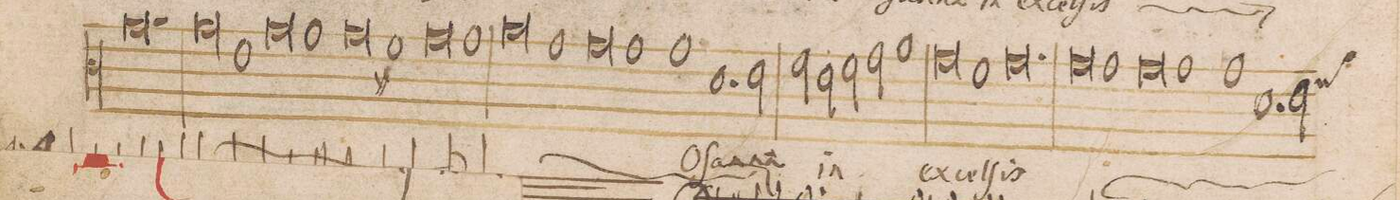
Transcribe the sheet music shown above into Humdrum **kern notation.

**kern	**text
*I"DISCANTVS	*
*clefC3	*
*k[]	*
*met(C|)	*
*M3/1	*
0.g	-ſis
=49	=49
0g	O-
1e	-ſan-
=50	=50
0g	-na
1g	in
=51	=51
0g	ex-
1f#X	-cel-
=52	=52
0g	-ſis
*	*ij
1g	O-
=53	=53
0a	-ſan-
1g	-na
=54	=54
0g	O-
1g	-ſan-
=55	=55
1g	-na
*	*Xij
1.d	O-
2e\	.
=56	=56
2f\	-ſan-
2e\	.
2f\	.
2g\	-na
1a	in
=57	=57
0g	ex-
1f	-cel-
=58	=58
0.g	-ſis
*	*ij
=59	=59
0g	O-
1g	-ſan-
=60	=60
0g	-na
1g	in
=61	=61
1g	ex-
1.d	-cel-
*custos:f	*
2e\	.
=62	=62
*-	*-
